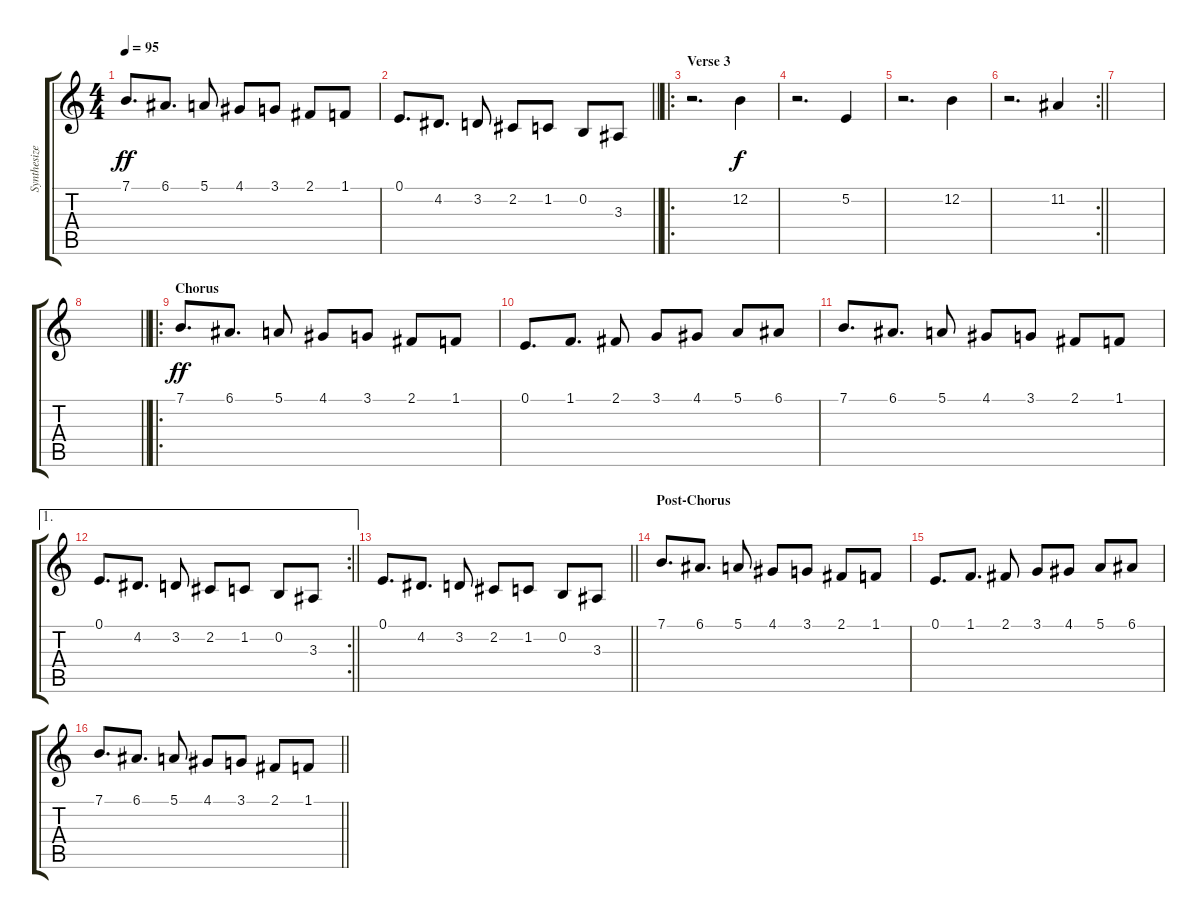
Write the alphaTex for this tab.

\track ("Synthesizer" "Synthesize") {instrument lead3calliope}
\staff {score tabs}
\tuning (E4 B3 G3 D3 A2 E2) {hide}
\ts (4 4)
\tempo 95
\clef g2
\ks c
7.1.8{d dy ff} 6.1.8{d} 5.1.8 4.1.8 3.1.8 2.1.8 1.1.8 |
\barLineRight lightlight
0.1.8{d} 4.2.8{d} 3.2.8 2.2.8 1.2.8 0.2.8 3.3.8 |
\ro
\section ("" "Verse 3")
r.2{d instrument lead2sawtooth} 12.2.4{dy f} |
r.2{d} 5.2.4 |
r.2{d} 12.2.4 |
\rc 2
\barLineRight lightlight
r.2{d} 11.2.4 |
\section ("" "")
|
\barLineRight lightlight
|
\ro
\section ("" "Chorus")
7.1.8{d dy ff instrument lead3calliope} 6.1.8{d} 5.1.8 4.1.8 3.1.8 2.1.8 1.1.8 |
0.1.8{d} 1.1.8{d} 2.1.8 3.1.8 4.1.8 5.1.8 6.1.8 |
7.1.8{d} 6.1.8{d} 5.1.8 4.1.8 3.1.8 2.1.8 1.1.8 |
\ae 1
\rc 2
\barLineRight lightlight
0.1.8{d} 4.2.8{d} 3.2.8 2.2.8 1.2.8 0.2.8 3.3.8 |
\barLineRight lightlight
0.1.8{d} 4.2.8{d} 3.2.8 2.2.8 1.2.8 0.2.8 3.3.8 |
\section ("" "Post-Chorus")
7.1.8{d} 6.1.8{d} 5.1.8 4.1.8 3.1.8 2.1.8 1.1.8 |
0.1.8{d} 1.1.8{d} 2.1.8 3.1.8 4.1.8 5.1.8 6.1.8 |
\barLineRight lightlight
7.1.8{d} 6.1.8{d} 5.1.8 4.1.8 3.1.8 2.1.8 1.1.8
